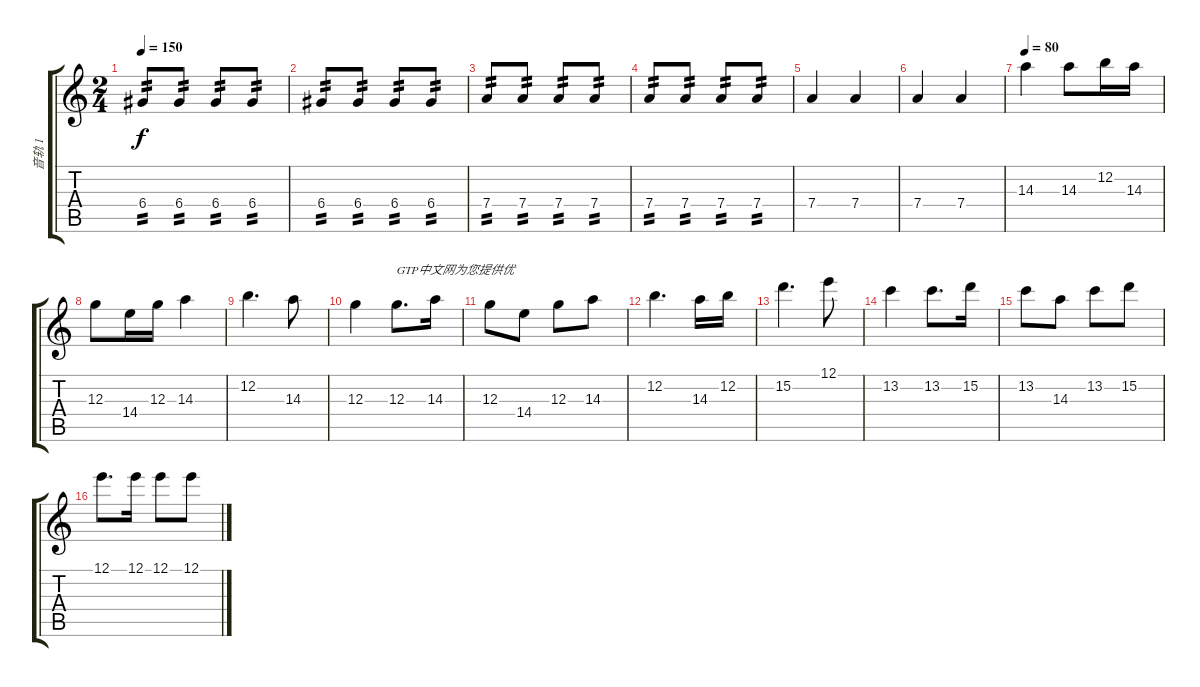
\track ("音轨 1" "音轨 1") {instrument acousticguitarsteel}
\staff {score tabs}
\tuning (E4 B3 G3 D3 A2 E2) {hide}
\ts (2 4)
\tempo 150
\clef g2
\ks c
6.4.8{tp 2 dy f} 6.4.8{tp 2} 6.4.8{tp 2} 6.4.8{tp 2} |
6.4.8{tp 2} 6.4.8{tp 2} 6.4.8{tp 2} 6.4.8{tp 2} |
7.4.8{tp 2} 7.4.8{tp 2} 7.4.8{tp 2} 7.4.8{tp 2} |
7.4.8{tp 2} 7.4.8{tp 2} 7.4.8{tp 2} 7.4.8{tp 2} |
7.4.4 7.4.4 |
7.4.4 7.4.4 |
\tempo 80
14.3.4{instrument stringensemble1} 14.3.8 12.2.16 14.3.16 |
12.3.8 14.4.16 12.3.16 14.3.4 |
12.2.4{d} 14.3.8 |
12.3.4 12.3.8{d txt "GTP中文网为您提供优"} 14.3.16 |
12.3.8 14.4.8 12.3.8 14.3.8 |
12.2.4{d} 14.3.16 12.2.16 |
15.2.4{d} 12.1.8 |
13.2.4 13.2.8{d} 15.2.16 |
13.2.8 14.3.8 13.2.8 15.2.8 |
12.1.8{d} 12.1.16 12.1.8 12.1.8
